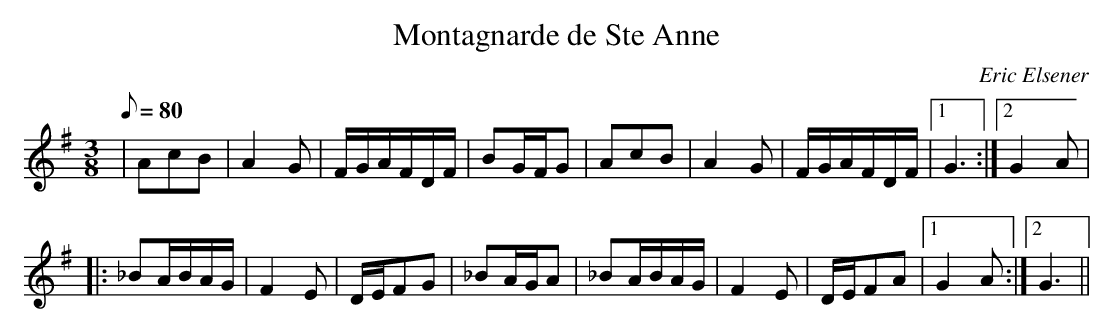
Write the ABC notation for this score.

X:1
T:Montagnarde de Ste Anne
C:Eric Elsener
L:1/8
M:3/8
Q:80
K:G major
|AcB|A2 G|F/2G/2A/2F/2D/2F/2|BG/2F/2G|AcB|A2 G|F/2G/2A/2F/2D/2F/2|1G3  :|2G2 A|
|:_BA/2B/2A/2G/2|F2 E|D/2E/2FG|_BA/2G/2A|_BA/2B/2A/2G/2|F2 E|D/2E/2FA|1G2 A:|2G3  ||
